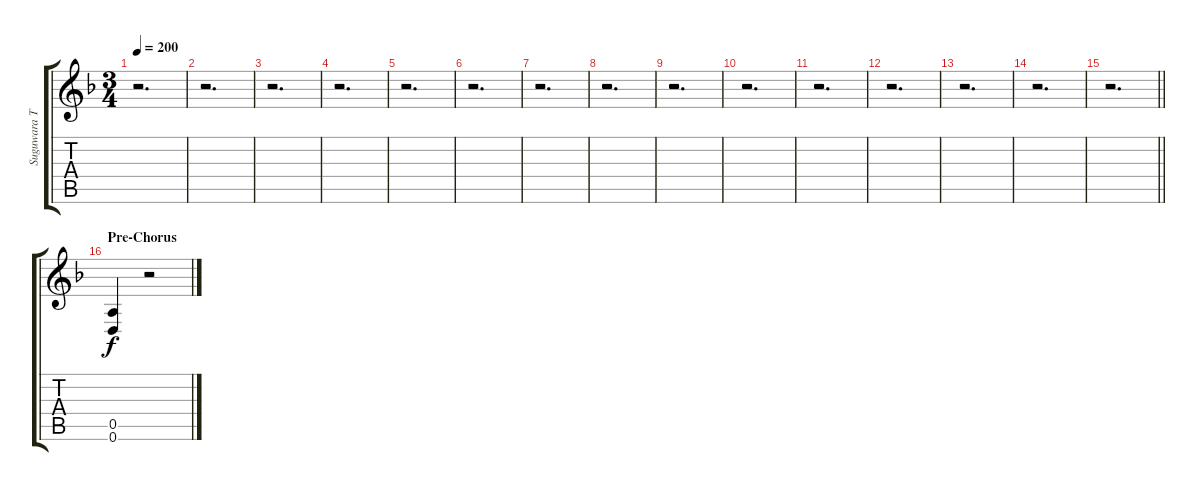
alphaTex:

\track ("Suguwara Takuro" "Suguwara T") {instrument overdrivenguitar}
\staff {score tabs}
\tuning (E4 B3 G3 D3 A2 D2) {hide}
\ts (3 4)
\tempo 200
\clef g2
\ks dminor
r.2{d dy f} |
r.2{d} |
r.2{d} |
r.2{d} |
r.2{d} |
r.2{d} |
r.2{d} |
r.2{d} |
r.2{d} |
r.2{d} |
r.2{d} |
r.2{d} |
r.2{d} |
r.2{d} |
\barLineRight lightlight
r.2{d} |
\section ("" "Pre-Chorus")
(0.5 0.6).4 r.2
